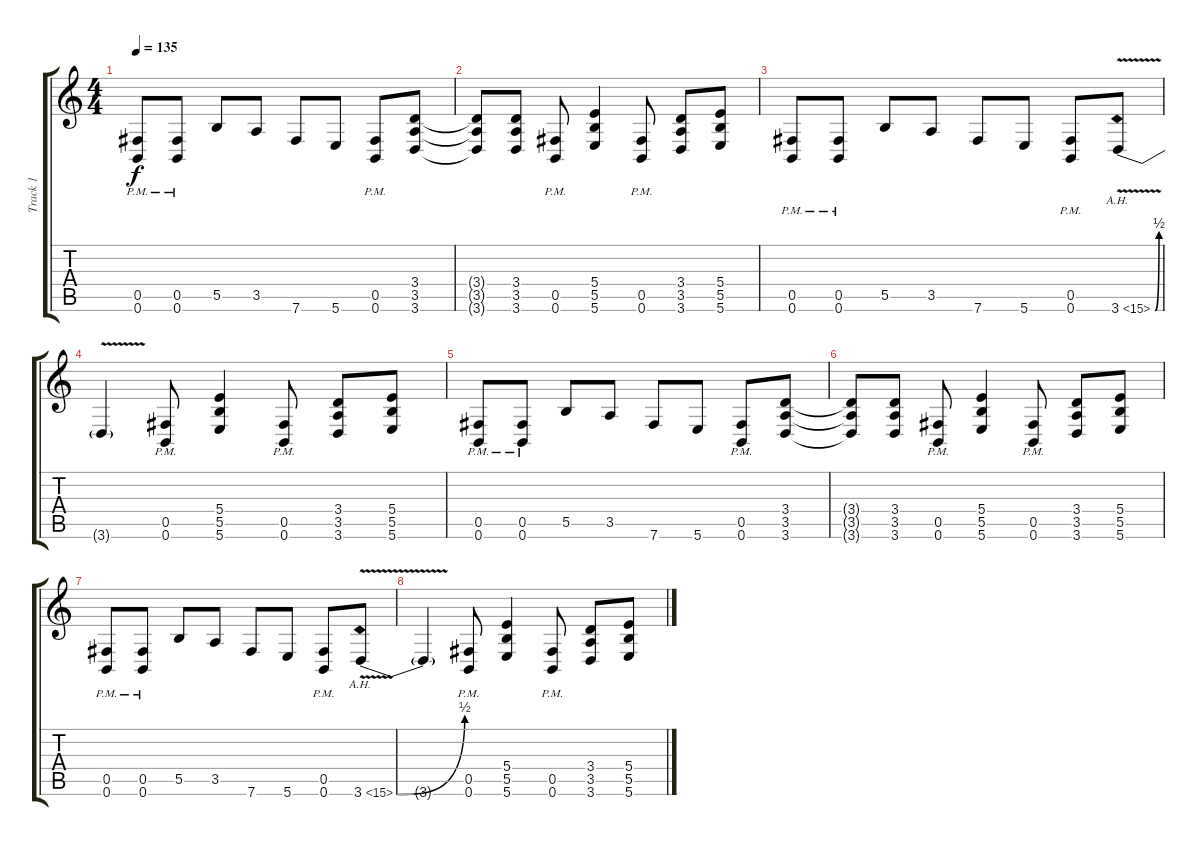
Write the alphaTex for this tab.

\track ("Track 1" "Track 1") {instrument overdrivenguitar}
\staff {score tabs}
\tuning (Db4 Ab3 E3 B2 Gb2 B1) {hide}
\ts (4 4)
\tempo 135
\clef g2
\ks c
(0.5{pm} 0.6{pm}).8{dy f} (0.5{pm} 0.6{pm}).8 5.5.8 3.5.8 7.6.8 5.6.8 (0.5{pm} 0.6{pm}).8 (3.4 3.5 3.6).8 |
(3.4{t} 3.5{t} 3.6{t}).8 (3.4 3.5 3.6).8 (0.5{pm} 0.6{pm}).8 (5.4 5.5 5.6).4 (0.5{pm} 0.6{pm}).8 (3.4 3.5 3.6).8 (5.4 5.5 5.6).8 |
(0.5{pm} 0.6{pm}).8 (0.5{pm} 0.6{pm}).8 5.5.8 3.5.8 7.6.8 5.6.8 (0.5{pm} 0.6{pm}).8 3.6{be (bend 0 0 60 2) ah 12 v}.8 |
3.6{t}.4 (0.5{pm} 0.6{pm}).8 (5.4 5.5 5.6).4 (0.5{pm} 0.6{pm}).8 (3.4 3.5 3.6).8 (5.4 5.5 5.6).8 |
(0.5{pm} 0.6{pm}).8 (0.5{pm} 0.6{pm}).8 5.5.8 3.5.8 7.6.8 5.6.8 (0.5{pm} 0.6{pm}).8 (3.4 3.5 3.6).8 |
(3.4{t} 3.5{t} 3.6{t}).8 (3.4 3.5 3.6).8 (0.5{pm} 0.6{pm}).8 (5.4 5.5 5.6).4 (0.5{pm} 0.6{pm}).8 (3.4 3.5 3.6).8 (5.4 5.5 5.6).8 |
(0.5{pm} 0.6{pm}).8 (0.5{pm} 0.6{pm}).8 5.5.8 3.5.8 7.6.8 5.6.8 (0.5{pm} 0.6{pm}).8 3.6{be (bend 0 0 60 2) ah 12 v}.8 |
3.6{t}.4 (0.5{pm} 0.6{pm}).8 (5.4 5.5 5.6).4 (0.5{pm} 0.6{pm}).8 (3.4 3.5 3.6).8 (5.4 5.5 5.6).8
